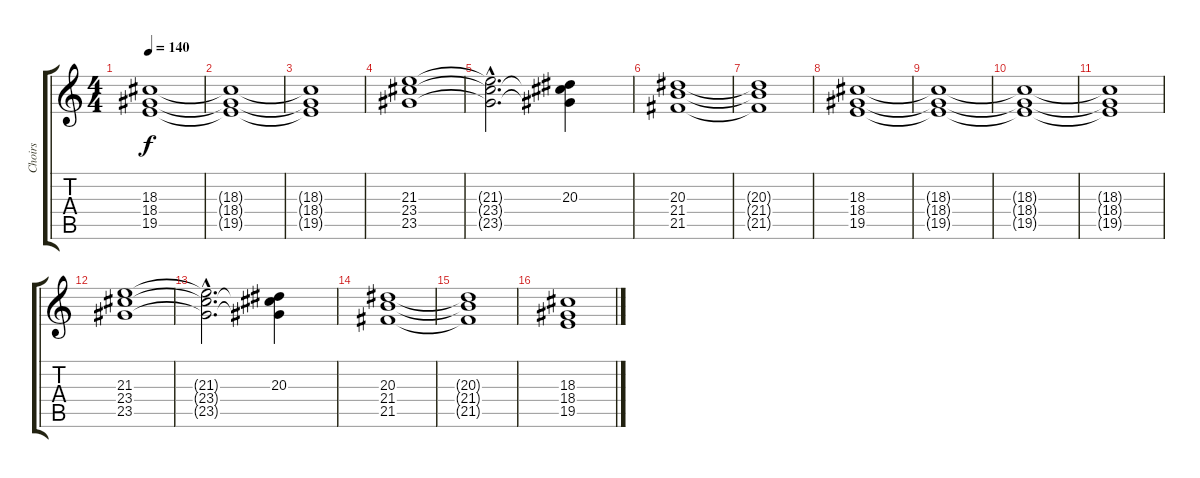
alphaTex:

\track ("Choirs" "Choirs") {instrument pad4choir}
\staff {score tabs}
\tuning (E4 B3 G3 D3 A2 E2) {hide}
\ts (4 4)
\tempo 140
\clef g2
\ks c
(18.3{t} 18.4{t} 19.5{t}).1{dy f} |
(18.3{t} 18.4{t} 19.5{t}).1 |
(18.3{t} 18.4{t} 19.5{t}).1 |
(21.3 23.4 23.5).1 |
(21.3{hac t} 23.4{hac t} 23.5{hac t}).2{d} (20.3 23.4{t} 23.5{t}).4 |
(20.3 21.4 21.5).1 |
(20.3{t} 21.4{t} 21.5{t}).1 |
(18.3 18.4 19.5).1 |
(18.3{t} 18.4{t} 19.5{t}).1 |
(18.3{t} 18.4{t} 19.5{t}).1 |
(18.3{t} 18.4{t} 19.5{t}).1 |
(21.3 23.4 23.5).1 |
(21.3{hac t} 23.4{hac t} 23.5{hac t}).2{d} (20.3 23.4{t} 23.5{t}).4 |
(20.3 21.4 21.5).1 |
(20.3{t} 21.4{t} 21.5{t}).1 |
(18.3 18.4 19.5).1
